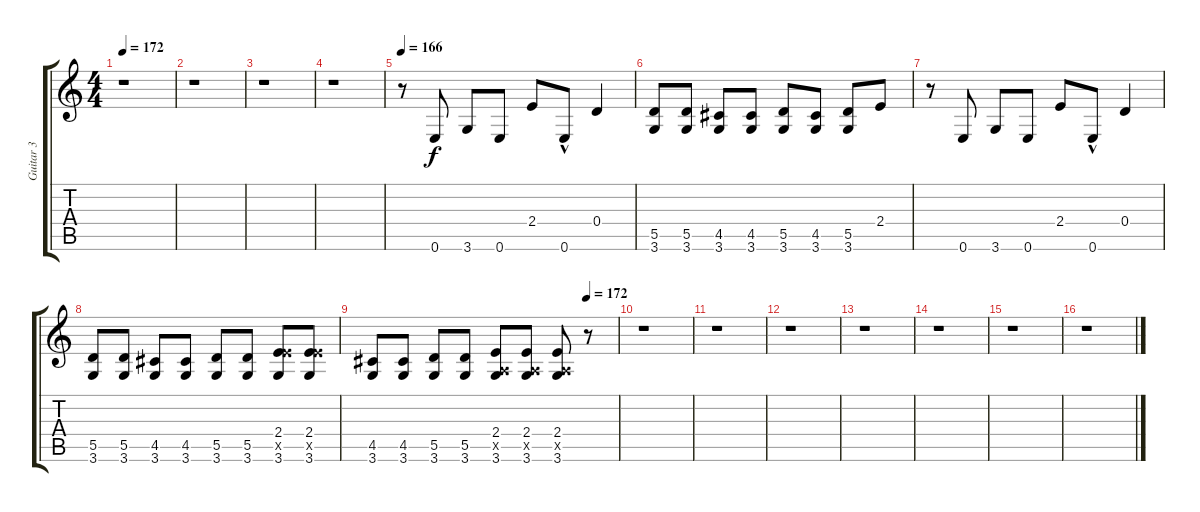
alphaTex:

\track ("Guitar 3" "Guitar 3") {instrument distortionguitar}
\staff {score tabs}
\tuning (E4 B3 G3 D3 A2 E2) {hide}
\ts (4 4)
\tempo 172
\clef g2
\ks c
r.1{dy mf} |
r.1 |
r.1 |
r.1 |
\tempo 166
r.8{instrument acousticguitarsteel} 0.6.8{dy f} 3.6.8 0.6.8 2.4.8 0.6{hac}.8 0.4.4 |
(5.5 3.6).8 (5.5 3.6).8 (4.5 3.6).8 (4.5 3.6).8 (5.5 3.6).8 (4.5 3.6).8 (5.5 3.6).8 2.4.8 |
r.8 0.6.8 3.6.8 0.6.8 2.4.8 0.6{hac}.8 0.4.4 |
(5.5 3.6).8 (5.5 3.6).8 (4.5 3.6).8 (4.5 3.6).8 (5.5 3.6).8 (5.5 3.6).8 (2.4 7.5{x} 3.6).8 (2.4 7.5{x} 3.6).8 |
\tempo (172 0.875)
(4.5 3.6).8 (4.5 3.6).8 (5.5 3.6).8 (5.5 3.6).8 (2.4 0.5{x} 3.6).8 (2.4 0.5{x} 3.6).8 (2.4 0.5{x} 3.6).8 r.8 |
r.1 |
r.1 |
r.1 |
r.1 |
r.1 |
r.1 |
r.1
